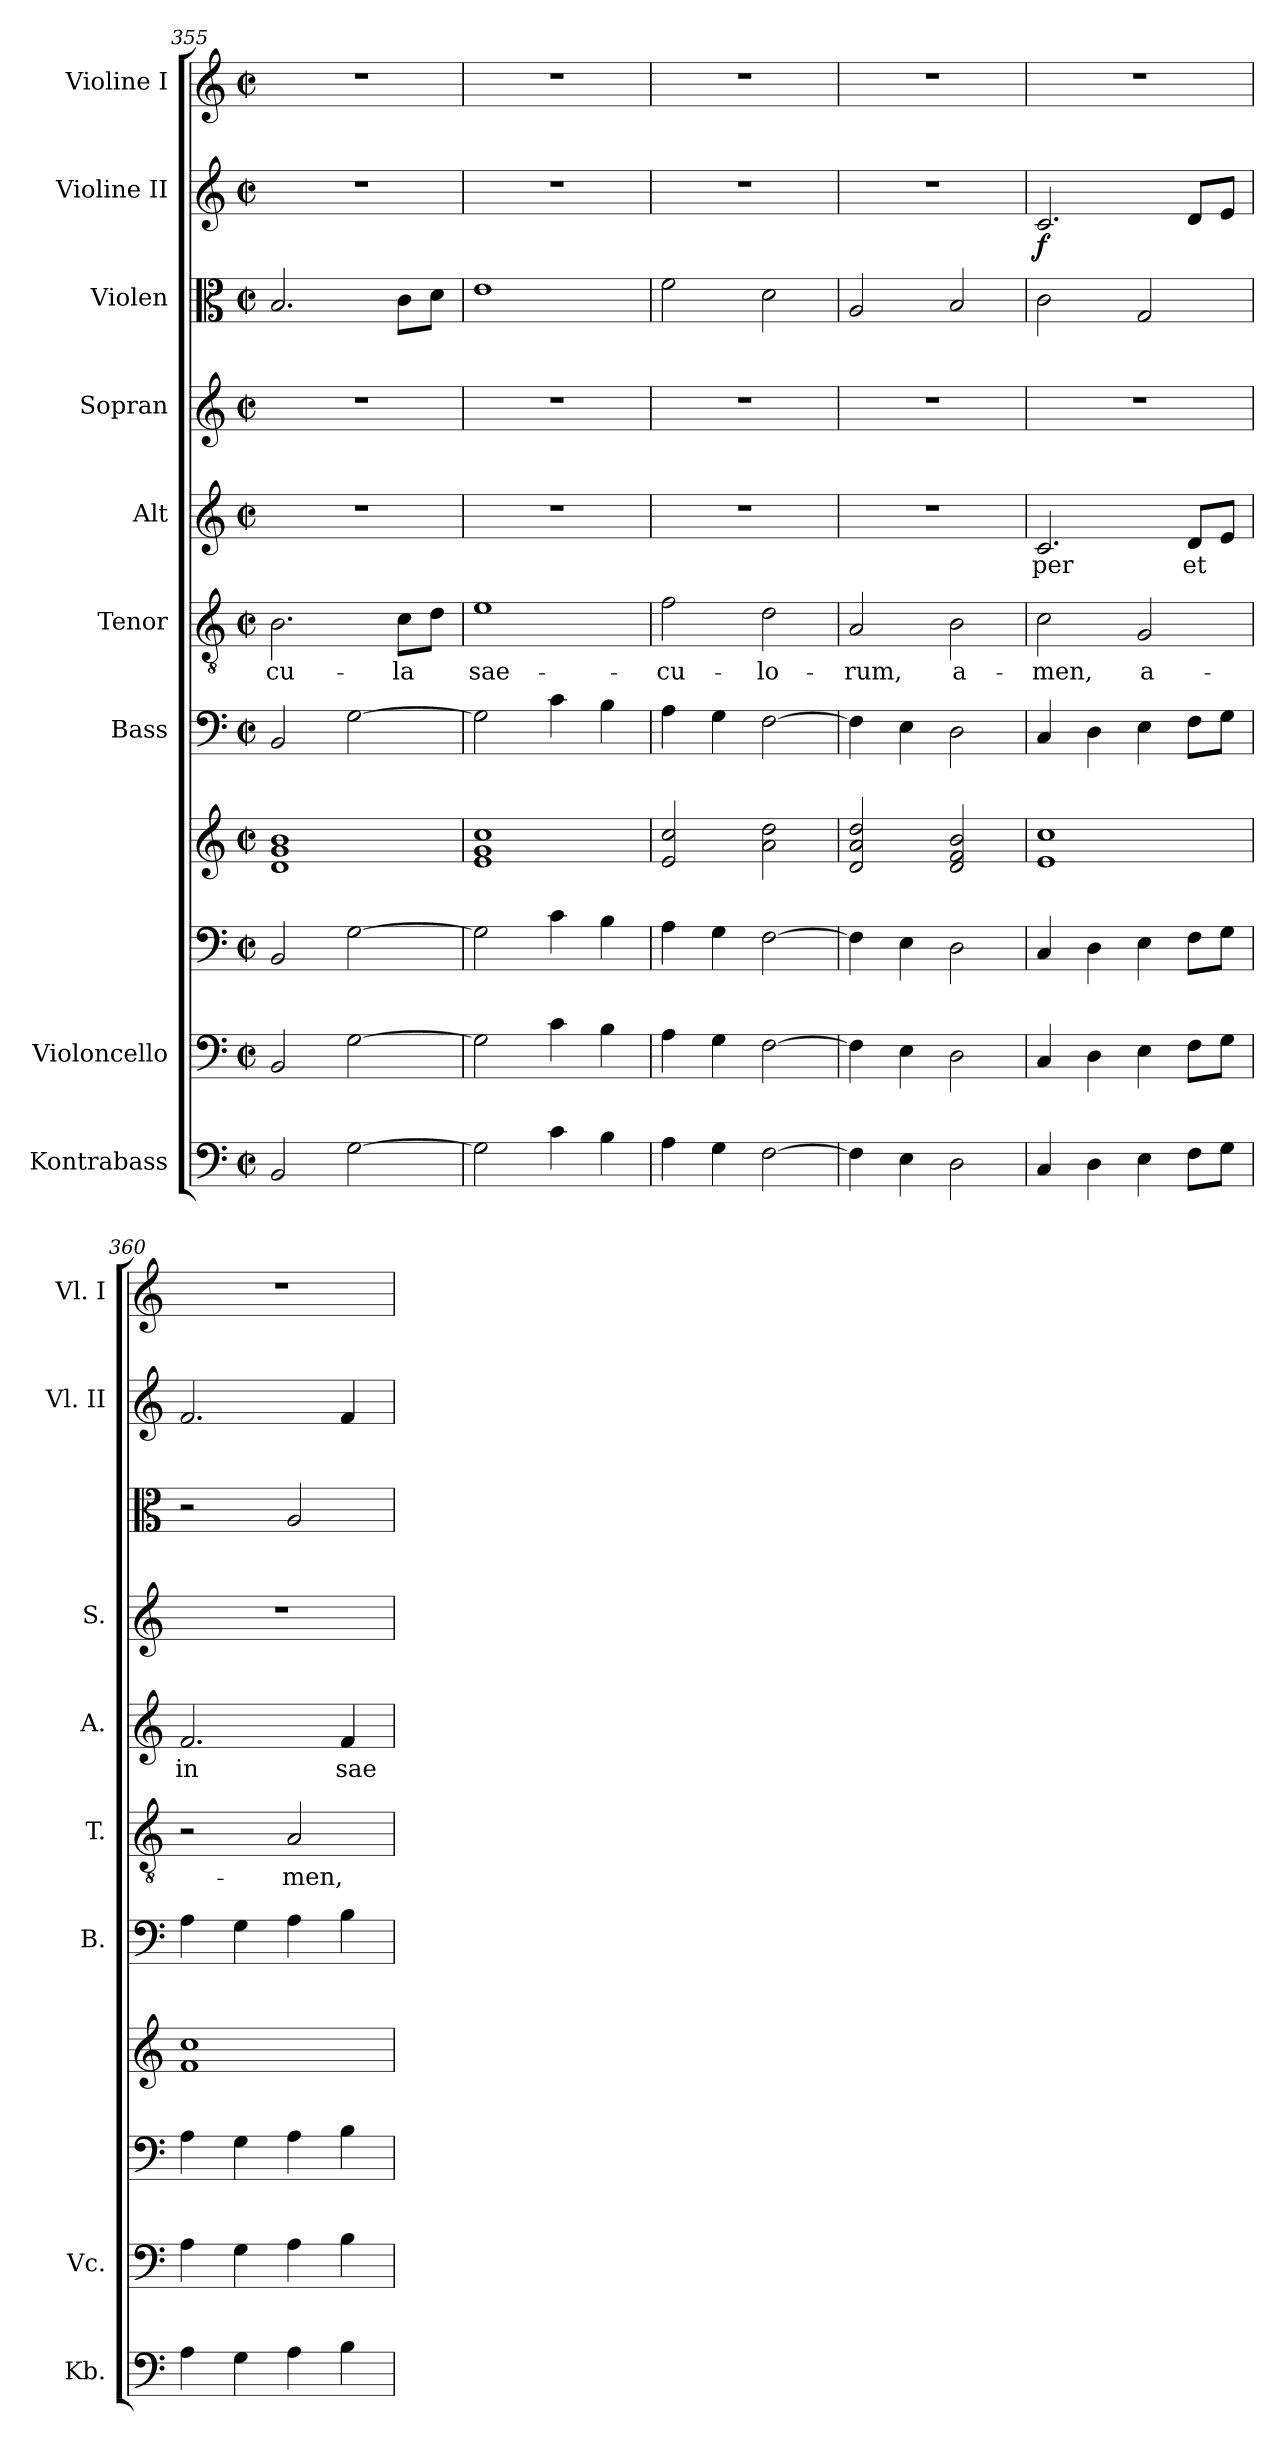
**kern	**kern	**kern	**kern	**kern	**kern	**text	**kern	**text	**kern	**kern	**kern	**dynam	**kern
*part10	*part9	*part8	*part8	*part7	*part6	*part6	*part5	*part5	*part4	*part3	*part2	*part2	*part1
*staff11	*staff10	*staff9	*staff8	*staff7	*staff6	*staff6	*staff5	*staff5	*staff4	*staff3	*staff2	*staff2	*staff1
*I"Kontrabass	*I"Violoncello	*	*	*I"Bass	*I"Tenor	*	*I"Alt	*	*I"Sopran	*I"Violen	*I"Violine II	*	*I"Violine I
*I'Kb.	*I'Vc.	*	*	*I'B.	*I'T.	*	*I'A.	*	*I'S.	*	*I'Vl. II	*	*I'Vl. I
*clefF4	*clefF4	*clefF4	*clefG2	*clefF4	*clefGv2	*	*clefG2	*	*clefG2	*clefC3	*clefG2	*	*clefG2
*ITrd7c12	*	*	*	*	*	*	*	*	*	*	*	*	*
*k[]	*k[]	*k[]	*k[]	*k[]	*k[]	*	*k[]	*	*k[]	*k[]	*k[]	*	*k[]
*C:	*C:	*C:	*C:	*C:	*C:	*	*C:	*	*C:	*C:	*C:	*	*C:
*M2/2	*M2/2	*M2/2	*M2/2	*M2/2	*M2/2	*	*M2/2	*	*M2/2	*M2/2	*M2/2	*	*M2/2
*met(c|)	*met(c|)	*met(c|)	*met(c|)	*met(c|)	*met(c|)	*	*met(c|)	*	*met(c|)	*met(c|)	*met(c|)	*	*met(c|)
=355	=355	=355	=355	=355	=355	=355	=355	=355	=355	=355	=355	=355	=355
!	!	!	!	!	!	!LO:LY:b	!	!	!	!	!	!	!
2BBB/	2BB/	2BB/	1d 1g 1b	2BB/	2.B\	-cu-	1r	.	1r	2.B/	1r	.	1r
[2GG\	[2G\	[2G\	.	[2G\	.	.	.	.	.	.	.	.	.
!	!	!	!	!	!	!LO:LY:b	!	!	!	!	!	!	!
.	.	.	.	.	8c\L	-la	.	.	.	8c\L	.	.	.
.	.	.	.	.	8d\J	.	.	.	.	8d\J	.	.	.
!!LO:PB:g=z
=356	=356	=356	=356	=356	=356	=356	=356	=356	=356	=356	=356	=356	=356
!	!	!	!	!	!	!LO:LY:b	!	!	!	!	!	!	!
2GG\]	2G\]	2G\]	1e 1g 1cc	2G\]	1e	sae-	1r	.	1r	1e	1r	.	1r
4C\	4c\	4c\	.	4c\	.	.	.	.	.	.	.	.	.
4BB\	4B\	4B\	.	4B\	.	.	.	.	.	.	.	.	.
=357	=357	=357	=357	=357	=357	=357	=357	=357	=357	=357	=357	=357	=357
!	!	!	!	!	!	!LO:LY:b	!	!	!	!	!	!	!
4AA\	4A\	4A\	2e/ 2cc/	4A\	2f\	-cu-	1r	.	1r	2f\	1r	.	1r
4GG\	4G\	4G\	.	4G\	.	.	.	.	.	.	.	.	.
!	!	!	!	!	!	!LO:LY:b	!	!	!	!	!	!	!
[2FF\	[2F\	[2F\	2a\ 2dd\	[2F\	2d\	-lo-	.	.	.	2d\	.	.	.
=358	=358	=358	=358	=358	=358	=358	=358	=358	=358	=358	=358	=358	=358
!	!	!	!	!	!	!LO:LY:b	!	!	!	!	!	!	!
4FF\]	4F\]	4F\]	2d/ 2a/ 2dd/	4F\]	2A/	-rum,	1r	.	1r	2A/	1r	.	1r
4EE\	4E\	4E\	.	4E\	.	.	.	.	.	.	.	.	.
!	!	!	!	!	!	!LO:LY:b	!	!	!	!	!	!	!
2DD\	2D\	2D\	2d/ 2f/ 2b/	2D\	2B\	a-	.	.	.	2B/	.	.	.
=359	=359	=359	=359	=359	=359	=359	=359	=359	=359	=359	=359	=359	=359
!	!	!	!	!	!	!LO:LY:b	!	!LO:LY:b	!	!	!	!LO:DY:b	!
4CC/	4C/	4C/	1e 1cc	4C/	2c\	-men,	2.c/	-per	1r	2c\	2.c/	f	1r
4DD\	4D\	4D\	.	4D\	.	.	.	.	.	.	.	.	.
!	!	!	!	!	!	!LO:LY:b	!	!	!	!	!	!	!
4EE\	4E\	4E\	.	4E\	2G/	a-	.	.	.	2G/	.	.	.
!	!	!	!	!	!	!	!	!LO:LY:b	!	!	!	!	!
8FF\L	8F\L	8F\L	.	8F\L	.	.	8d/L	et	.	.	8d/L	.	.
8GG\J	8G\J	8G\J	.	8G\J	.	.	8e/J	.	.	.	8e/J	.	.
=360	=360	=360	=360	=360	=360	=360	=360	=360	=360	=360	=360	=360	=360
!	!	!	!	!	!	!	!	!LO:LY:b	!	!	!	!	!
4AA\	4A\	4A\	1f 1cc	4A\	2r	.	2.f/	in	1r	2r	2.f/	.	1r
4GG\	4G\	4G\	.	4G\	.	.	.	.	.	.	.	.	.
!	!	!	!	!	!	!LO:LY:b	!	!	!	!	!	!	!
4AA\	4A\	4A\	.	4A\	2A/	-men,	.	.	.	2A/	.	.	.
!	!	!	!	!	!	!	!	!LO:LY:b	!	!	!	!	!
4BB\	4B\	4B\	.	4B\	.	.	4f/	sae-	.	.	4f/	.	.
=	=	=	=	=	=	=	=	=	=	=	=	=	=
*-	*-	*-	*-	*-	*-	*-	*-	*-	*-	*-	*-	*-	*-
